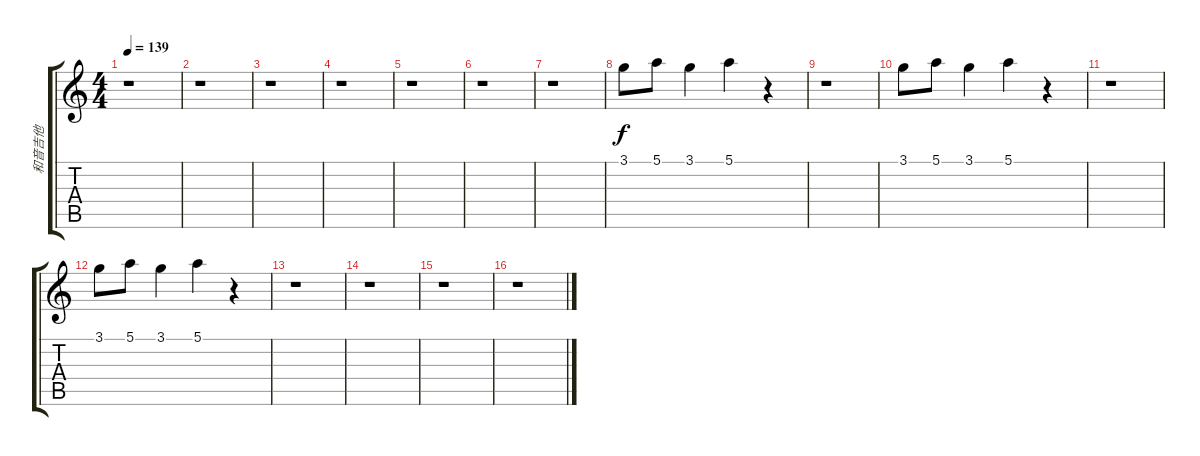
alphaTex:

\track ("和音吉他" "和音吉他") {instrument distortionguitar}
\staff {score tabs}
\tuning (E4 B3 G3 D3 A2 E2) {hide}
\ts (4 4)
\tempo 139
\clef g2
\ks c
r.1{dy f} |
r.1 |
r.1 |
r.1 |
r.1 |
r.1 |
r.1 |
3.1.8 5.1.8 3.1.4 5.1.4 r.4 |
r.1 |
3.1.8 5.1.8 3.1.4 5.1.4 r.4 |
r.1 |
3.1.8 5.1.8 3.1.4 5.1.4 r.4 |
r.1 |
r.1 |
r.1 |
r.1
